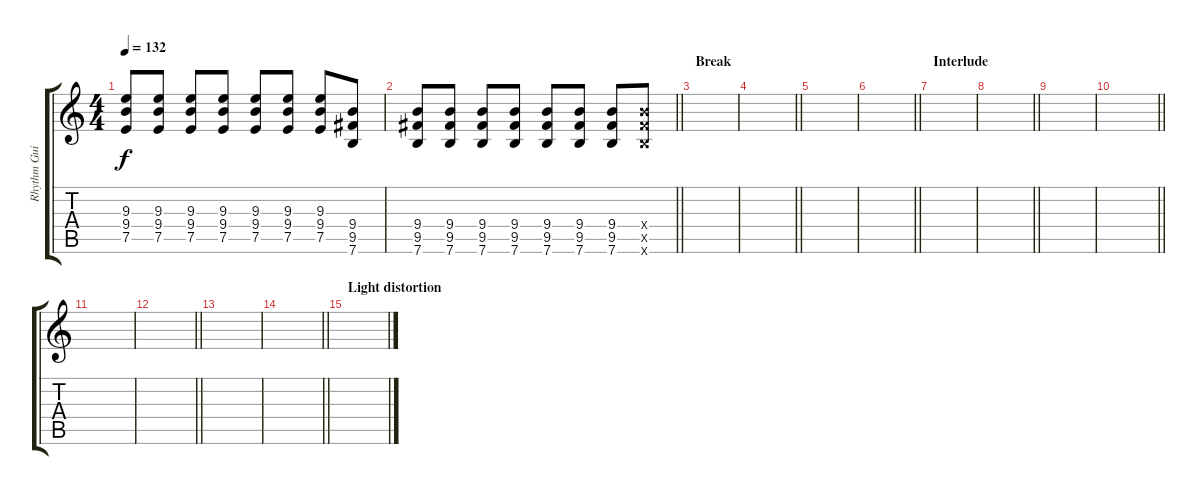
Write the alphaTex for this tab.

\track ("Rhythm Guitar I" "Rhythm Gui") {instrument distortionguitar}
\staff {score tabs}
\tuning (E4 B3 G3 D3 A2 E2) {hide}
\ts (4 4)
\tempo 132
\clef g2
\ks c
(9.3 9.4 7.5).8{dy f} (9.3 9.4 7.5).8 (9.3 9.4 7.5).8 (9.3 9.4 7.5).8 (9.3 9.4 7.5).8 (9.3 9.4 7.5).8 (9.3 9.4 7.5).8 (9.4 9.5 7.6).8 |
\barLineRight lightlight
(9.4 9.5 7.6).8 (9.4 9.5 7.6).8 (9.4 9.5 7.6).8 (9.4 9.5 7.6).8 (9.4 9.5 7.6).8 (9.4 9.5 7.6).8 (9.4 9.5 7.6).8 (9.4{x} 9.5{x} 7.6{x}).8 |
\section ("" "Break")
|
\barLineRight lightlight
|
|
\barLineRight lightlight
|
\section ("" "Interlude")
|
\barLineRight lightlight
|
|
\barLineRight lightlight
|
|
\barLineRight lightlight
|
|
\barLineRight lightlight
|
\section ("" "Light distortion")
